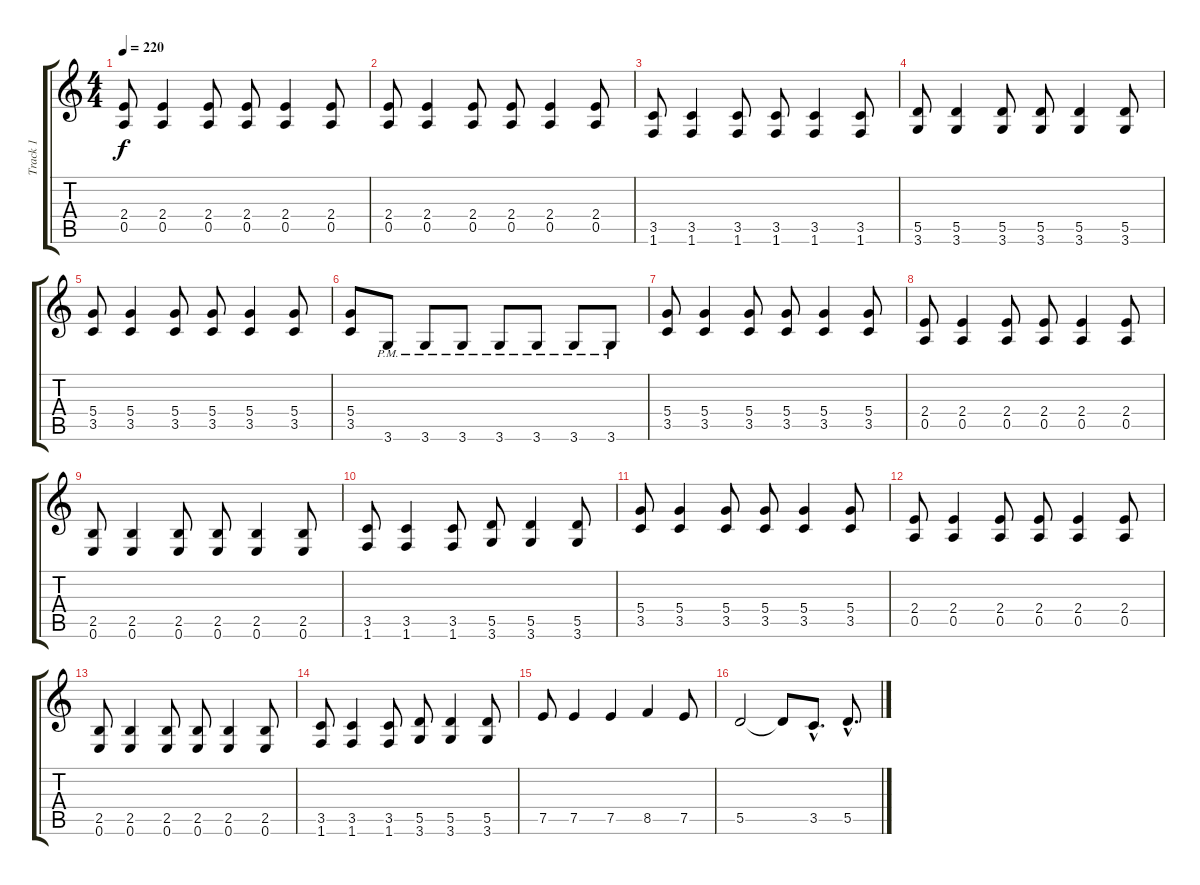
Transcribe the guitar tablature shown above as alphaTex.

\track ("Track 1" "Track 1") {instrument distortionguitar}
\staff {score tabs}
\tuning (E4 B3 G3 D3 A2 E2) {hide}
\ts (4 4)
\tempo 220
\clef g2
\ks c
(2.4 0.5).8{dy f} (2.4 0.5).4 (2.4 0.5).8 (2.4 0.5).8 (2.4 0.5).4 (2.4 0.5).8 |
(2.4 0.5).8 (2.4 0.5).4 (2.4 0.5).8 (2.4 0.5).8 (2.4 0.5).4 (2.4 0.5).8 |
(3.5 1.6).8 (3.5 1.6).4 (3.5 1.6).8 (3.5 1.6).8 (3.5 1.6).4 (3.5 1.6).8 |
(5.5 3.6).8 (5.5 3.6).4 (5.5 3.6).8 (5.5 3.6).8 (5.5 3.6).4 (5.5 3.6).8 |
(5.4 3.5).8 (5.4 3.5).4 (5.4 3.5).8 (5.4 3.5).8 (5.4 3.5).4 (5.4 3.5).8 |
(5.4 3.5).8 3.6{pm}.8 3.6{pm}.8 3.6{pm}.8 3.6{pm}.8 3.6{pm}.8 3.6{pm}.8 3.6{pm}.8 |
(5.4 3.5).8 (5.4 3.5).4 (5.4 3.5).8 (5.4 3.5).8 (5.4 3.5).4 (5.4 3.5).8 |
(2.4 0.5).8 (2.4 0.5).4 (2.4 0.5).8 (2.4 0.5).8 (2.4 0.5).4 (2.4 0.5).8 |
(2.5 0.6).8 (2.5 0.6).4 (2.5 0.6).8 (2.5 0.6).8 (2.5 0.6).4 (2.5 0.6).8 |
(3.5 1.6).8 (3.5 1.6).4 (3.5 1.6).8 (5.5 3.6).8 (5.5 3.6).4 (5.5 3.6).8 |
(5.4 3.5).8 (5.4 3.5).4 (5.4 3.5).8 (5.4 3.5).8 (5.4 3.5).4 (5.4 3.5).8 |
(2.4 0.5).8 (2.4 0.5).4 (2.4 0.5).8 (2.4 0.5).8 (2.4 0.5).4 (2.4 0.5).8 |
(2.5 0.6).8 (2.5 0.6).4 (2.5 0.6).8 (2.5 0.6).8 (2.5 0.6).4 (2.5 0.6).8 |
(3.5 1.6).8 (3.5 1.6).4 (3.5 1.6).8 (5.5 3.6).8 (5.5 3.6).4 (5.5 3.6).8 |
7.5.8 7.5.4 7.5.4 8.5.4 7.5.8 |
5.5.2 5.5{t}.8 3.5{hac}.8{d} 5.5{hac}.8{d}
